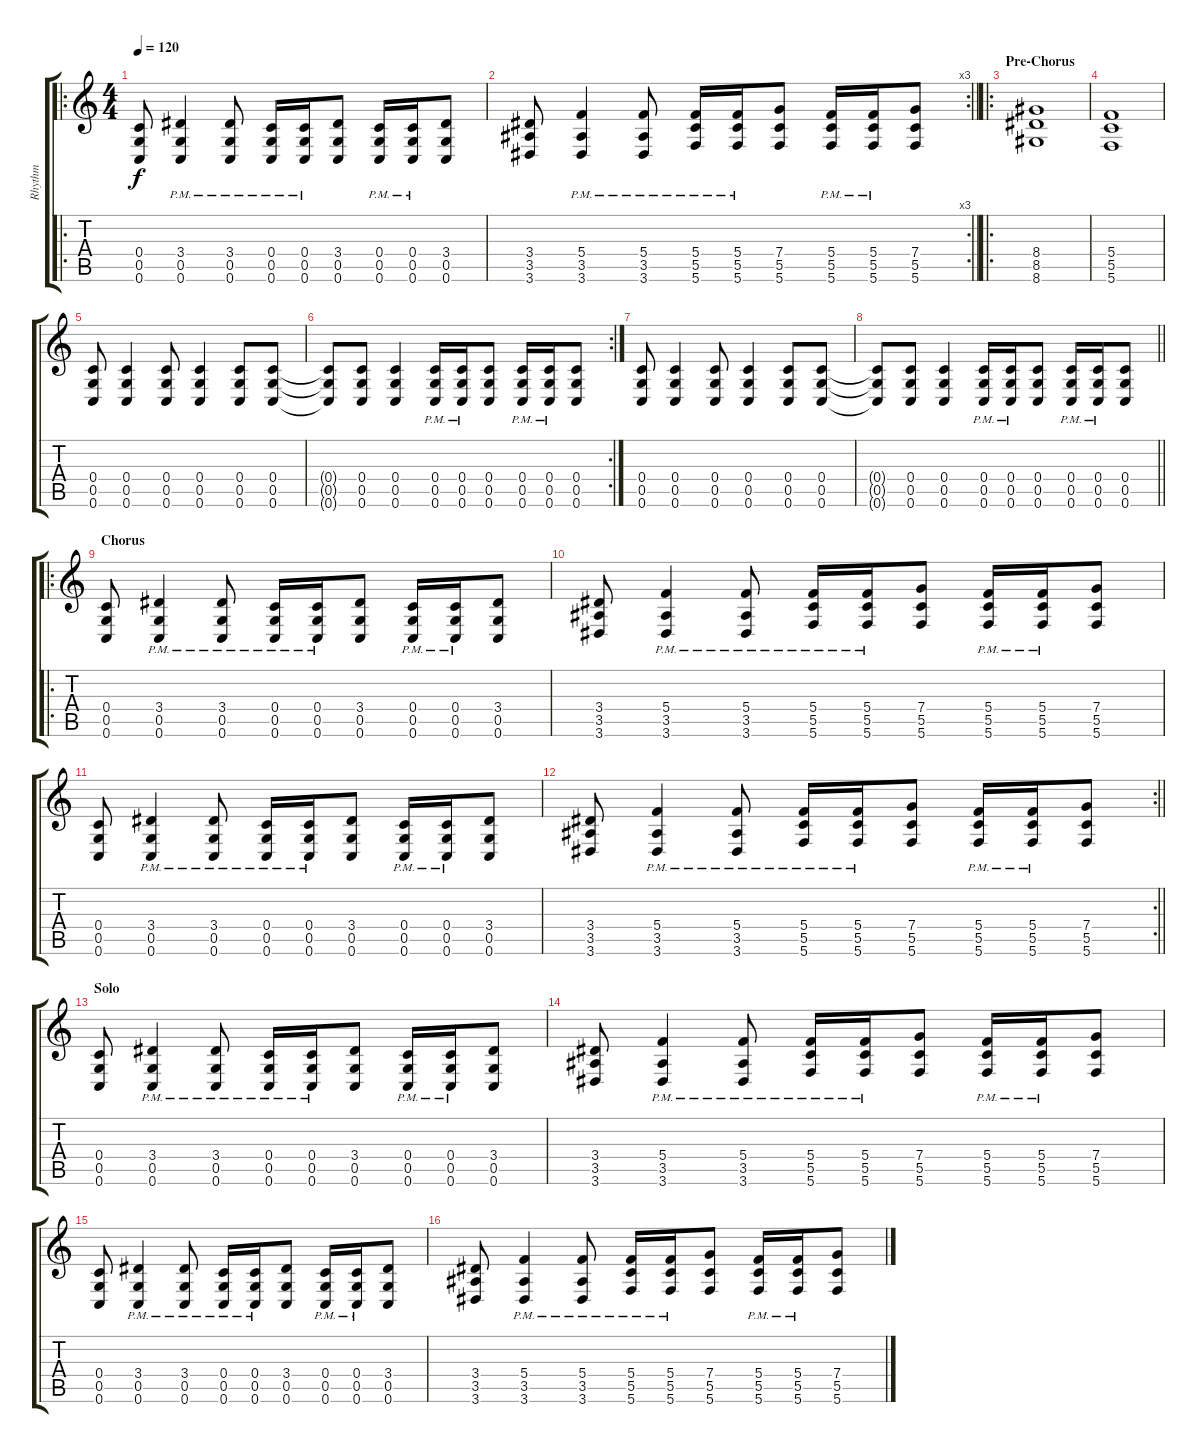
\track ("Rhythm" "Rhythm") {instrument overdrivenguitar}
\staff {score tabs}
\tuning (C4 A3 F3 C3 G2 C2) {hide}
\ro
\ts (4 4)
\tempo 120
\clef g2
\ks c
(0.4 0.5 0.6).8{dy f} (3.4{pm} 0.5{pm} 0.6{pm}).4 (3.4{pm} 0.5{pm} 0.6{pm}).8 (0.4{pm} 0.5{pm} 0.6{pm}).16 (0.4{pm} 0.5{pm} 0.6{pm}).16 (3.4 0.5 0.6).8 (0.4{pm} 0.5{pm} 0.6{pm}).16 (0.4{pm} 0.5{pm} 0.6{pm}).16 (3.4 0.5 0.6).8 |
\rc 3
\barLineRight lightlight
(3.4 3.5 3.6).8 (5.4{pm} 3.5{pm} 3.6{pm}).4 (5.4{pm} 3.5{pm} 3.6{pm}).8 (5.4{pm} 5.5{pm} 5.6{pm}).16 (5.4{pm} 5.5{pm} 5.6{pm}).16 (7.4 5.5 5.6).8 (5.4{pm} 5.5{pm} 5.6{pm}).16 (5.4{pm} 5.5{pm} 5.6{pm}).16 (7.4 5.5 5.6).8 |
\ro
\section ("" "Pre-Chorus")
(8.4 8.5 8.6).1 |
(5.4 5.5 5.6).1 |
(0.4 0.5 0.6).8 (0.4 0.5 0.6).4 (0.4 0.5 0.6).8 (0.4 0.5 0.6).4 (0.4 0.5 0.6).8 (0.4 0.5 0.6).8 |
\rc 2
(0.4{t} 0.5{t} 0.6{t}).8 (0.4 0.5 0.6).8 (0.4 0.5 0.6).4 (0.4{pm} 0.5{pm} 0.6{pm}).16 (0.4{pm} 0.5{pm} 0.6{pm}).16 (0.4 0.5 0.6).8 (0.4{pm} 0.5{pm} 0.6{pm}).16 (0.4{pm} 0.5{pm} 0.6{pm}).16 (0.4 0.5 0.6).8 |
(0.4 0.5 0.6).8 (0.4 0.5 0.6).4 (0.4 0.5 0.6).8 (0.4 0.5 0.6).4 (0.4 0.5 0.6).8 (0.4 0.5 0.6).8 |
\barLineRight lightlight
(0.4{t} 0.5{t} 0.6{t}).8 (0.4 0.5 0.6).8 (0.4 0.5 0.6).4 (0.4{pm} 0.5{pm} 0.6{pm}).16 (0.4{pm} 0.5{pm} 0.6{pm}).16 (0.4 0.5 0.6).8 (0.4{pm} 0.5{pm} 0.6{pm}).16 (0.4{pm} 0.5{pm} 0.6{pm}).16 (0.4 0.5 0.6).8 |
\ro
\section ("" "Chorus")
(0.4 0.5 0.6).8{volume 16 instrument acousticguitarsteel} (3.4{pm} 0.5{pm} 0.6{pm}).4 (3.4{pm} 0.5{pm} 0.6{pm}).8 (0.4{pm} 0.5{pm} 0.6{pm}).16 (0.4{pm} 0.5{pm} 0.6{pm}).16 (3.4 0.5 0.6).8 (0.4{pm} 0.5{pm} 0.6{pm}).16 (0.4{pm} 0.5{pm} 0.6{pm}).16 (3.4 0.5 0.6).8 |
(3.4 3.5 3.6).8 (5.4{pm} 3.5{pm} 3.6{pm}).4 (5.4{pm} 3.5{pm} 3.6{pm}).8 (5.4{pm} 5.5{pm} 5.6{pm}).16 (5.4{pm} 5.5{pm} 5.6{pm}).16 (7.4 5.5 5.6).8 (5.4{pm} 5.5{pm} 5.6{pm}).16 (5.4{pm} 5.5{pm} 5.6{pm}).16 (7.4 5.5 5.6).8 |
(0.4 0.5 0.6).8 (3.4{pm} 0.5{pm} 0.6{pm}).4 (3.4{pm} 0.5{pm} 0.6{pm}).8 (0.4{pm} 0.5{pm} 0.6{pm}).16 (0.4{pm} 0.5{pm} 0.6{pm}).16 (3.4 0.5 0.6).8 (0.4{pm} 0.5{pm} 0.6{pm}).16 (0.4{pm} 0.5{pm} 0.6{pm}).16 (3.4 0.5 0.6).8 |
\rc 2
\barLineRight lightlight
(3.4 3.5 3.6).8 (5.4{pm} 3.5{pm} 3.6{pm}).4 (5.4{pm} 3.5{pm} 3.6{pm}).8 (5.4{pm} 5.5{pm} 5.6{pm}).16 (5.4{pm} 5.5{pm} 5.6{pm}).16 (7.4 5.5 5.6).8 (5.4{pm} 5.5{pm} 5.6{pm}).16 (5.4{pm} 5.5{pm} 5.6{pm}).16 (7.4 5.5 5.6).8 |
\section ("" "Solo")
(0.4 0.5 0.6).8{volume 13 instrument overdrivenguitar} (3.4{pm} 0.5{pm} 0.6{pm}).4 (3.4{pm} 0.5{pm} 0.6{pm}).8 (0.4{pm} 0.5{pm} 0.6{pm}).16 (0.4{pm} 0.5{pm} 0.6{pm}).16 (3.4 0.5 0.6).8 (0.4{pm} 0.5{pm} 0.6{pm}).16 (0.4{pm} 0.5{pm} 0.6{pm}).16 (3.4 0.5 0.6).8 |
(3.4 3.5 3.6).8 (5.4{pm} 3.5{pm} 3.6{pm}).4 (5.4{pm} 3.5{pm} 3.6{pm}).8 (5.4{pm} 5.5{pm} 5.6{pm}).16 (5.4{pm} 5.5{pm} 5.6{pm}).16 (7.4 5.5 5.6).8 (5.4{pm} 5.5{pm} 5.6{pm}).16 (5.4{pm} 5.5{pm} 5.6{pm}).16 (7.4 5.5 5.6).8 |
(0.4 0.5 0.6).8 (3.4{pm} 0.5{pm} 0.6{pm}).4 (3.4{pm} 0.5{pm} 0.6{pm}).8 (0.4{pm} 0.5{pm} 0.6{pm}).16 (0.4{pm} 0.5{pm} 0.6{pm}).16 (3.4 0.5 0.6).8 (0.4{pm} 0.5{pm} 0.6{pm}).16 (0.4{pm} 0.5{pm} 0.6{pm}).16 (3.4 0.5 0.6).8 |
(3.4 3.5 3.6).8 (5.4{pm} 3.5{pm} 3.6{pm}).4 (5.4{pm} 3.5{pm} 3.6{pm}).8 (5.4{pm} 5.5{pm} 5.6{pm}).16 (5.4{pm} 5.5{pm} 5.6{pm}).16 (7.4 5.5 5.6).8 (5.4{pm} 5.5{pm} 5.6{pm}).16 (5.4{pm} 5.5{pm} 5.6{pm}).16 (7.4 5.5 5.6).8
